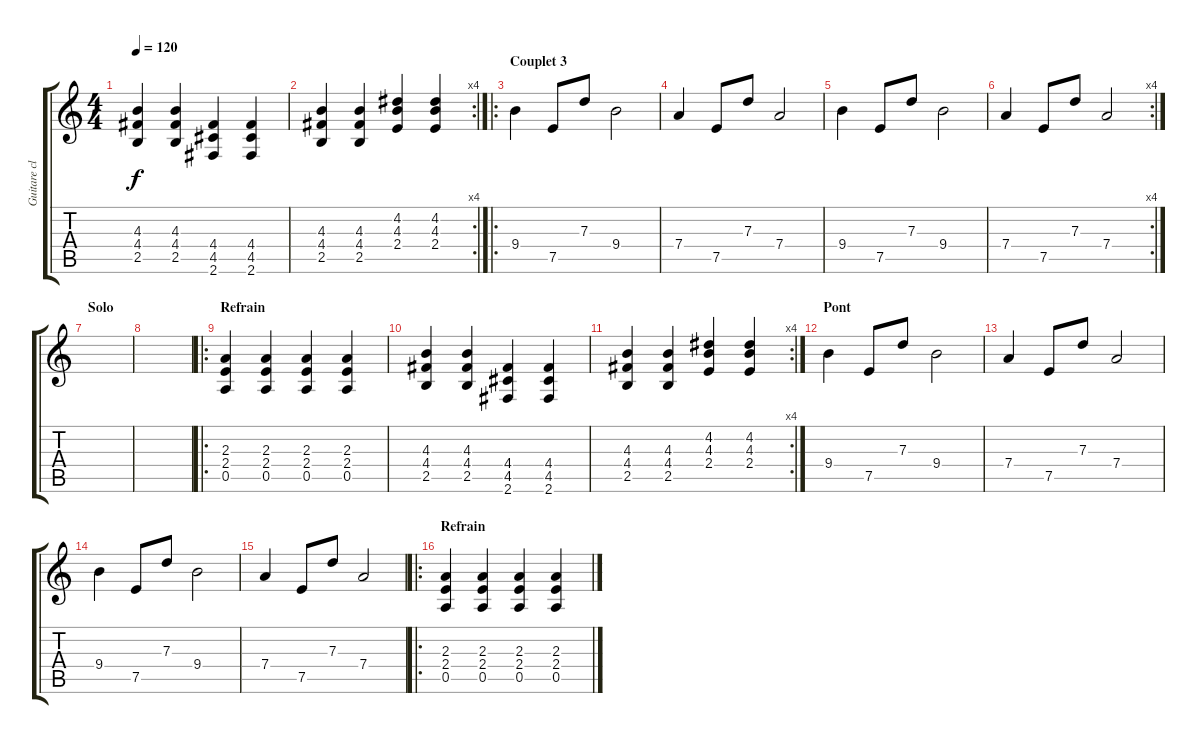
\track ("Guitare claire 2" "Guitare cl") {instrument acousticguitarsteel}
\staff {score tabs}
\tuning (E4 B3 G3 D3 A2 E2) {hide}
\ts (4 4)
\tempo 120
\clef g2
\ks c
(4.3 4.4 2.5).4{dy f} (4.3 4.4 2.5).4 (4.4 4.5 2.6).4 (4.4 4.5 2.6).4 |
\rc 4
(4.3 4.4 2.5).4 (4.3 4.4 2.5).4 (4.2 4.3 2.4).4 (4.2 4.3 2.4).4 |
\ro
\section ("" "Couplet 3")
9.4.4 7.5.8 7.3.8 9.4.2 |
7.4.4 7.5.8 7.3.8 7.4.2 |
9.4.4 7.5.8 7.3.8 9.4.2 |
\rc 4
7.4.4 7.5.8 7.3.8 7.4.2 |
\section ("" "Solo")
|
|
\ro
\section ("" "Refrain")
(2.3 2.4 0.5).4 (2.3 2.4 0.5).4 (2.3 2.4 0.5).4 (2.3 2.4 0.5).4 |
(4.3 4.4 2.5).4 (4.3 4.4 2.5).4 (4.4 4.5 2.6).4 (4.4 4.5 2.6).4 |
\rc 4
(4.3 4.4 2.5).4 (4.3 4.4 2.5).4 (4.2 4.3 2.4).4 (4.2 4.3 2.4).4 |
\section ("" "Pont")
9.4.4 7.5.8 7.3.8 9.4.2 |
7.4.4 7.5.8 7.3.8 7.4.2 |
9.4.4 7.5.8 7.3.8 9.4.2 |
7.4.4 7.5.8 7.3.8 7.4.2 |
\ro
\section ("" "Refrain")
(2.3 2.4 0.5).4 (2.3 2.4 0.5).4 (2.3 2.4 0.5).4 (2.3 2.4 0.5).4
